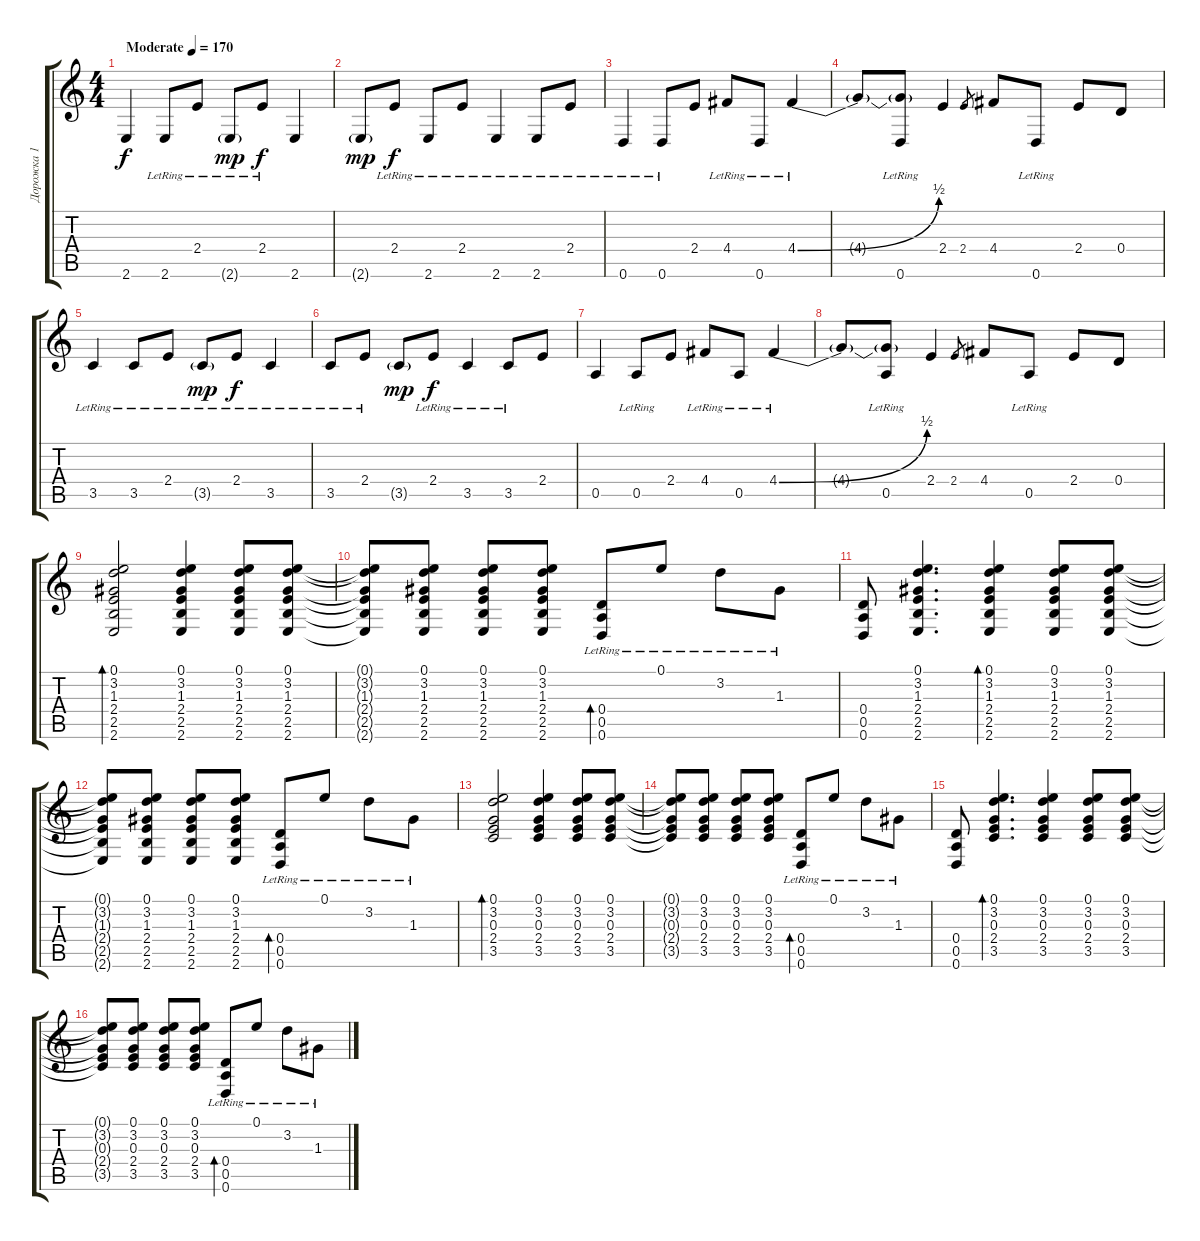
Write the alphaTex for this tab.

\track ("Дорожка 1" "Дорожка 1") {instrument electricguitarjazz}
\staff {score tabs}
\tuning (E4 B3 G3 D3 A2 D2) {hide}
\ts (4 4)
\tempo (170 "Moderate")
\clef g2
\ks c
2.6.4{dy f instrument electricguitarjazz} 2.6{lr}.8 2.4{lr}.8 2.6{g lr}.8{dy mp} 2.4{lr}.8{dy f} 2.6.4 |
2.6{g}.8{dy mp} 2.4{lr}.8{dy f} 2.6{lr}.8 2.4{lr}.8 2.6{lr}.4 2.6{lr}.8 2.4{lr}.8 |
0.6{lr}.4 0.6{lr}.8 2.4.8 4.4{lr}.8 0.6{lr}.8 4.4{be (bend 0 0 60 2) lr}.4 |
4.4{t}.8 (4.4{t} 0.6{lr}).8 2.4.4 2.4.8{gr} 4.4.8 0.6{lr}.8 2.4.8 0.4.8 |
3.5{lr}.4 3.5{lr}.8 2.4{lr}.8 3.5{g lr}.8{dy mp} 2.4{lr}.8{dy f} 3.5{lr}.4 |
3.5{lr}.8 2.4{lr}.8 3.5{g}.8{dy mp} 2.4{lr}.8{dy f} 3.5{lr}.4 3.5{lr}.8 2.4.8 |
0.5.4 0.5{lr}.8 2.4.8 4.4{lr}.8 0.5{lr}.8 4.4{be (bend 0 0 60 2) lr}.4 |
4.4{t}.8 (4.4{t} 0.5{lr}).8 2.4.4 2.4.8{gr} 4.4.8 0.5{lr}.8 2.4.8 0.4.8 |
(0.1 3.2 1.3 2.4 2.5 2.6).2{bd 60} (0.1 3.2 1.3 2.4 2.5 2.6).4 (0.1 3.2 1.3 2.4 2.5 2.6).8 (0.1 3.2 1.3 2.4 2.5 2.6).8 |
(0.1{t} 3.2{t} 1.3{t} 2.4{t} 2.5{t} 2.6{t}).8 (0.1 3.2 1.3 2.4 2.5 2.6).8 (0.1 3.2 1.3 2.4 2.5 2.6).8 (0.1 3.2 1.3 2.4 2.5 2.6).8 (0.4{lr} 0.5{lr} 0.6{lr}).8{bd 60} 0.1{lr}.8 3.2{lr}.8 1.3{lr}.8 |
(0.4 0.5 0.6).8 (0.1 3.2 1.3 2.4 2.5 2.6).4{d} (0.1 3.2 1.3 2.4 2.5 2.6).4{bd 60} (0.1 3.2 1.3 2.4 2.5 2.6).8 (0.1 3.2 1.3 2.4 2.5 2.6).8 |
(0.1{t} 3.2{t} 1.3{t} 2.4{t} 2.5{t} 2.6{t}).8 (0.1 3.2 1.3 2.4 2.5 2.6).8 (0.1 3.2 1.3 2.4 2.5 2.6).8 (0.1 3.2 1.3 2.4 2.5 2.6).8 (0.4{lr} 0.5{lr} 0.6{lr}).8{bd 60} 0.1{lr}.8 3.2{lr}.8 1.3{lr}.8 |
(0.1 3.2 0.3 2.4 3.5).2{bd 60} (0.1 3.2 0.3 2.4 3.5).4 (0.1 3.2 0.3 2.4 3.5).8 (0.1 3.2 0.3 2.4 3.5).8 |
(0.1{t} 3.2{t} 0.3{t} 2.4{t} 3.5{t}).8 (0.1 3.2 0.3 2.4 3.5).8 (0.1 3.2 0.3 2.4 3.5).8 (0.1 3.2 0.3 2.4 3.5).8 (0.4{lr} 0.5{lr} 0.6{lr}).8{bd 60} 0.1{lr}.8 3.2{lr}.8 1.3{lr}.8 |
(0.4 0.5 0.6).8 (0.1 3.2 0.3 2.4 3.5).4{d bd 60} (0.1 3.2 0.3 2.4 3.5).4 (0.1 3.2 0.3 2.4 3.5).8 (0.1 3.2 0.3 2.4 3.5).8 |
(0.1{t} 3.2{t} 0.3{t} 2.4{t} 3.5{t}).8 (0.1 3.2 0.3 2.4 3.5).8 (0.1 3.2 0.3 2.4 3.5).8 (0.1 3.2 0.3 2.4 3.5).8 (0.4{lr} 0.5{lr} 0.6{lr}).8{bd 60} 0.1{lr}.8 3.2{lr}.8 1.3{lr}.8
